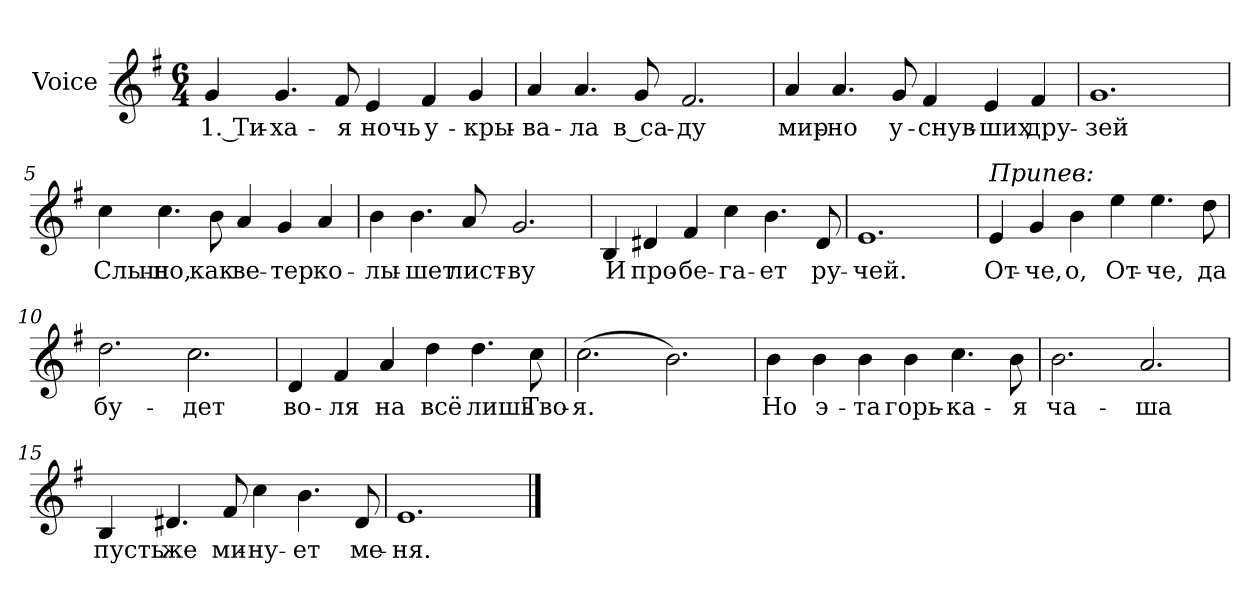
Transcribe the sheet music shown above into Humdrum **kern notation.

**kern	**text
*part1	*part1
*staff1	*staff1
*I"Voice	*
*clefG2	*
*k[f#]	*
*e:	*
*M6/4	*
=1	=1
!	!LO:LY:b
4g/	1. Ти-
!	!LO:LY:b
4.g/	-ха-
!	!LO:LY:b
8f#/	-я
!	!LO:LY:b
4e/	ночь
!	!LO:LY:b
4f#/	у-
!	!LO:LY:b
4g/	-кры-
=2	=2
!	!LO:LY:b
4a/	-ва-
!	!LO:LY:b
4.a/	-ла
!	!LO:LY:b
8g/	в са-
!	!LO:LY:b
2.f#/	-ду
=3	=3
!	!LO:LY:b
4a/	мир-
!	!LO:LY:b
4.a/	-но
!	!LO:LY:b
8g/	у-
!	!LO:LY:b
4f#/	-снув-
!	!LO:LY:b
4e/	-ших
!	!LO:LY:b
4f#/	дру-
=4	=4
!	!LO:LY:b
1.g	-зей
!!LO:LB:g=z
=5	=5
!	!LO:LY:b
4cc\	Слыш-
!	!LO:LY:b
4.cc\	-но,
!	!LO:LY:b
8b\	как
!	!LO:LY:b
4a/	ве-
!	!LO:LY:b
4g/	-тер
!	!LO:LY:b
4a/	ко-
=6	=6
!	!LO:LY:b
4b\	-лы-
!	!LO:LY:b
4.b\	-шет
!	!LO:LY:b
8a/	лист-
!	!LO:LY:b
2.g/	-ву
=7	=7
!	!LO:LY:b
4B/	И
!	!LO:LY:b
4d#X/	про-
!	!LO:LY:b
4f#/	-бе-
!	!LO:LY:b
4cc\	-га-
!	!LO:LY:b
4.b\	-ет
!	!LO:LY:b
8d#/	ру-
=8	=8
!	!LO:LY:b
1.e	-чей.
!!LO:LB:g=z
=9	=9
!LO:TX:a:i:t=Припев&colon;	!
!	!LO:LY:b
4e/	От-
!	!LO:LY:b
4g/	-че,
!	!LO:LY:b
4b\	о,
!	!LO:LY:b
4ee\	От-
!	!LO:LY:b
4.ee\	-че,
!	!LO:LY:b
8dd\	да
=10	=10
!	!LO:LY:b
2.dd\	бу-
!	!LO:LY:b
2.cc\	-дет
=11	=11
!	!LO:LY:b
4d/	во-
!	!LO:LY:b
4f#/	-ля
!	!LO:LY:b
4a/	на
!	!LO:LY:b
4dd\	всё
!	!LO:LY:b
4.dd\	лишь
!	!LO:LY:b
8cc\	Тво-
=12	=12
!	!LO:LY:b
(>2.cc\	-я.
2.b\)	.
!!LO:LB:g=z
=13	=13
!	!LO:LY:b
4b\	Но
!	!LO:LY:b
4b\	э-
!	!LO:LY:b
4b\	-та
!	!LO:LY:b
4b\	горь-
!	!LO:LY:b
4.cc\	-ка-
!	!LO:LY:b
8b\	-я
=14	=14
!	!LO:LY:b
2.b\	ча-
!	!LO:LY:b
2.a/	-ша
=15	=15
!	!LO:LY:b
4B/	пусть
!	!LO:LY:b
4.d#X/	же
!	!LO:LY:b
8f#/	ми-
!	!LO:LY:b
4cc\	-ну-
!	!LO:LY:b
4.b\	-ет
!	!LO:LY:b
8d#/	ме-
=16	=16
!	!LO:LY:b
1.e	-ня.
==	==
*-	*-
